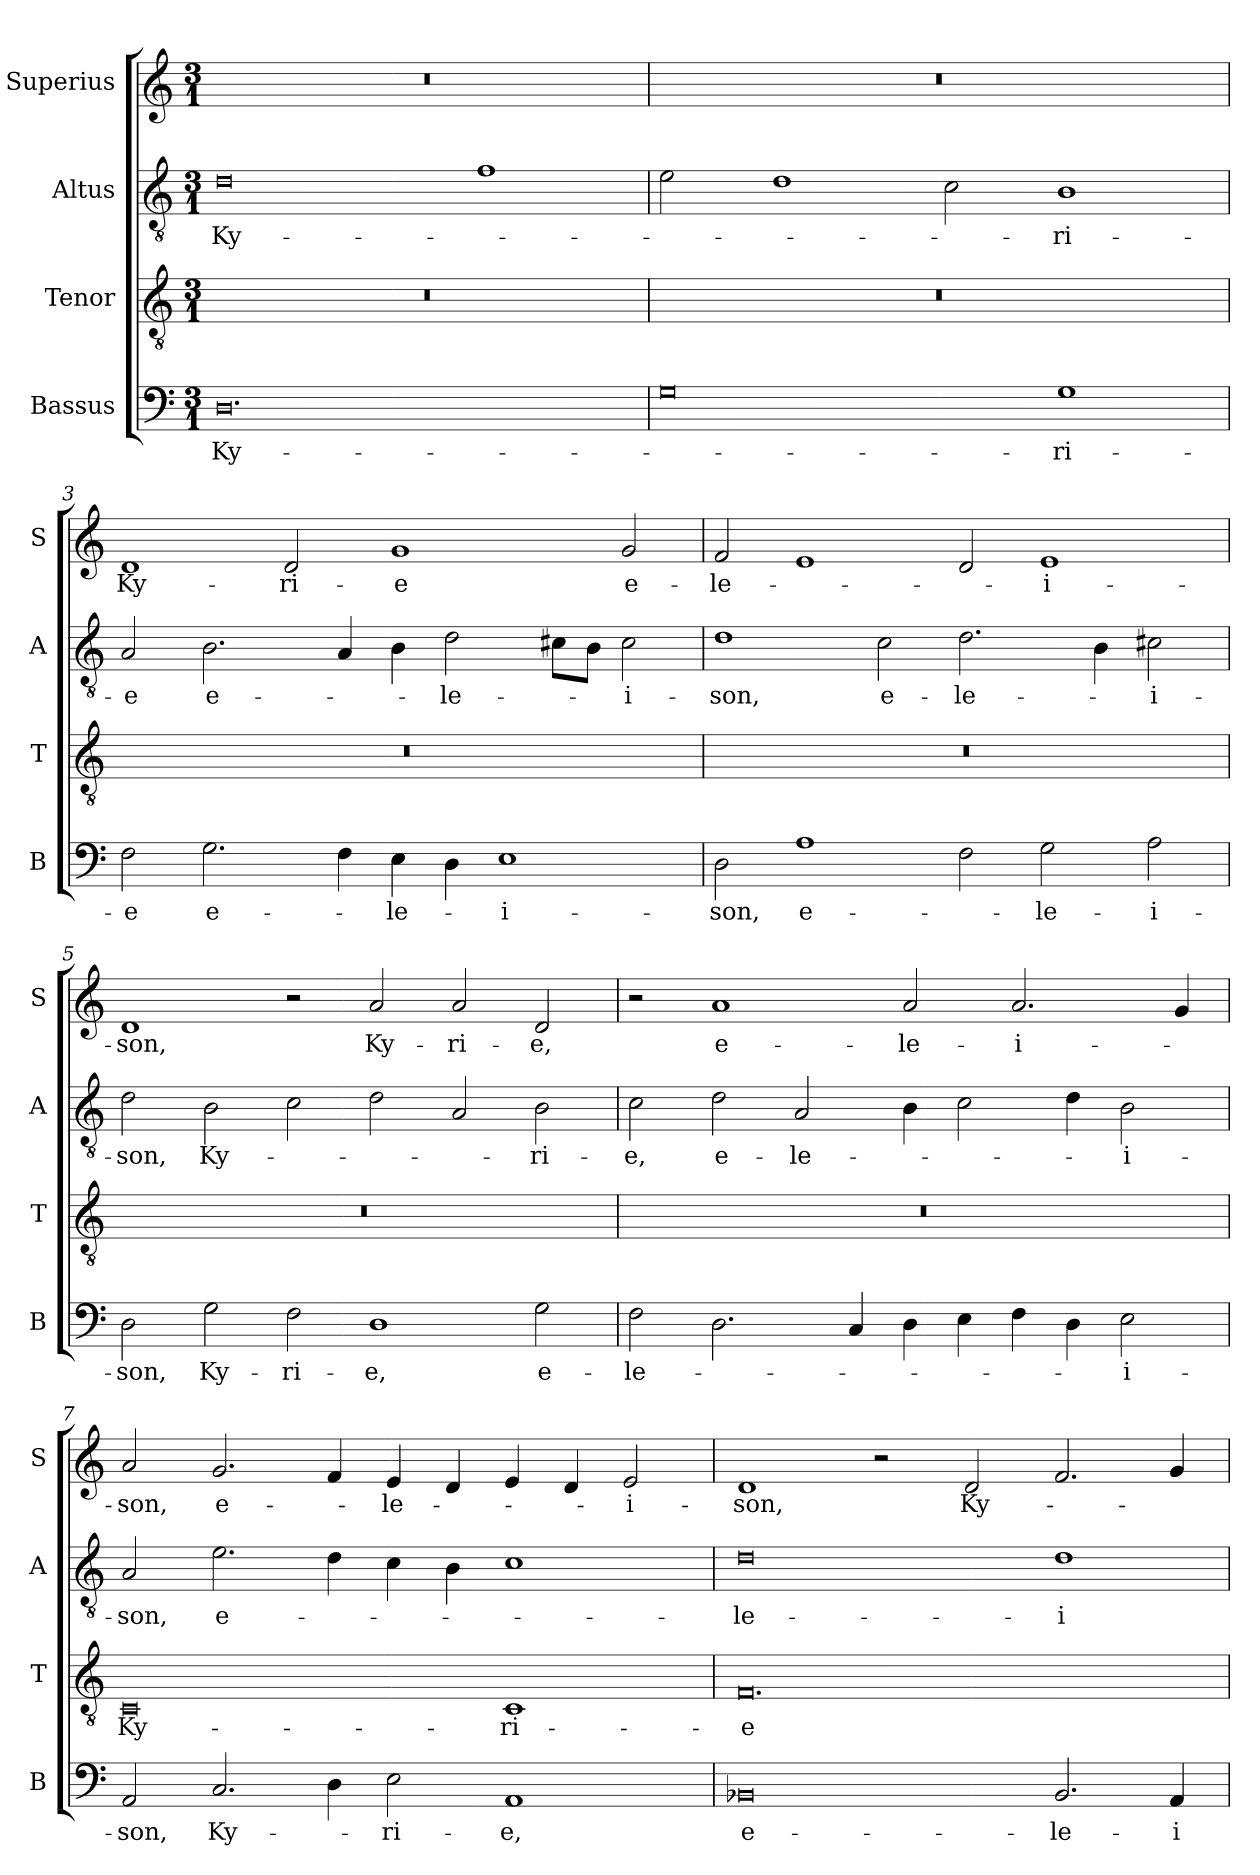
**kern	**text	**kern	**text	**kern	**text	**kern	**text
*part4	*part4	*part3	*part3	*part2	*part2	*part1	*part1
*staff4	*staff4	*staff3	*staff3	*staff2	*staff2	*staff1	*staff1
*I"Bassus	*	*I"Tenor	*	*I"Altus	*	*I"Superius	*
*I'B	*	*I'T	*	*I'A	*	*I'S	*
*clefF4	*	*clefGv2	*	*clefGv2	*	*clefG2	*
*k[]	*	*k[]	*	*k[]	*	*k[]	*
*M3/1	*	*M3/1	*	*M3/1	*	*M3/1	*
*MM288	*	*MM288	*	*MM288	*	*MM288	*
=1	=1	=1	=1	=1	=1	=1	=1
!	!LO:LY:b	!	!	!	!LO:LY:b	!	!
0.D	Ky-	0.r	.	0d	Ky-	0.r	.
.	.	.	.	1f	.	.	.
=2`	=2`	=2`	=2`	=2`	=2`	=2`	=2`
0G	.	0.r	.	2e\	.	0.r	.
.	.	.	.	1d	.	.	.
.	.	.	.	2c\	.	.	.
!	!LO:LY:b	!	!	!	!LO:LY:b	!	!
1G	-ri-	.	.	1B	-ri-	.	.
=3`	=3`	=3`	=3`	=3`	=3`	=3`	=3`
!	!LO:LY:b	!	!	!	!LO:LY:b	!	!LO:LY:b
2F\	-e	0.r	.	2A/	-e	1d	Ky-
!	!LO:LY:b	!	!	!	!LO:LY:b	!	!
2.G\	e-	.	.	2.B\	e-	.	.
!	!	!	!	!	!	!	!LO:LY:b
.	.	.	.	.	.	2d/	-ri-
4F\	.	.	.	4A/	.	.	.
!	!LO:LY:b	!	!	!	!	!	!LO:LY:b
4E\	-le-	.	.	4B\	.	1g	-e
!	!	!	!	!	!LO:LY:b	!	!
4D\	.	.	.	2d\	-le-	.	.
!	!LO:LY:b	!	!	!	!	!	!
1E	-i-	.	.	.	.	.	.
.	.	.	.	8c#X\L	.	.	.
.	.	.	.	8B\J	.	.	.
!	!	!	!	!	!LO:LY:b	!	!LO:LY:b
.	.	.	.	2c#\	-i-	2g/	e-
=4`	=4`	=4`	=4`	=4`	=4`	=4`	=4`
!	!LO:LY:b	!	!	!	!LO:LY:b	!	!LO:LY:b
2D\	-son,	0.r	.	1d	-son,	2f/	-le-
!	!LO:LY:b	!	!	!	!	!	!
1A	e-	.	.	.	.	1e	.
!	!	!	!	!	!LO:LY:b	!	!
.	.	.	.	2c\	e-	.	.
!	!	!	!	!	!LO:LY:b	!	!
2F\	.	.	.	2.d\	-le-	2d/	.
!	!LO:LY:b	!	!	!	!	!	!LO:LY:b
2G\	-le-	.	.	.	.	1e	-i-
.	.	.	.	4B\	.	.	.
!	!LO:LY:b	!	!	!	!LO:LY:b	!	!
2A\	-i-	.	.	2c#X\	-i-	.	.
!!LO:LB:g=z
=5`	=5`	=5`	=5`	=5`	=5`	=5`	=5`
!	!LO:LY:b	!	!	!	!LO:LY:b	!	!LO:LY:b
2D\	-son,	0.r	.	2d\	-son,	1d	-son,
!	!LO:LY:b	!	!	!	!LO:LY:b	!	!
2G\	Ky-	.	.	2B\	Ky-	.	.
!	!LO:LY:b	!	!	!	!	!	!
2F\	-ri-	.	.	2c\	.	2r	.
!	!LO:LY:b	!	!	!	!	!	!LO:LY:b
1D	-e,	.	.	2d\	.	2a/	Ky-
!	!	!	!	!	!	!	!LO:LY:b
.	.	.	.	2A/	.	2a/	-ri-
!	!LO:LY:b	!	!	!	!LO:LY:b	!	!LO:LY:b
2G\	e-	.	.	2B\	-ri-	2d/	-e,
=6`	=6`	=6`	=6`	=6`	=6`	=6`	=6`
!	!LO:LY:b	!	!	!	!LO:LY:b	!	!
2F\	-le-	0.r	.	2c\	-e,	2r	.
!	!	!	!	!	!LO:LY:b	!	!LO:LY:b
2.D\	.	.	.	2d\	e-	1a	e-
!	!	!	!	!	!LO:LY:b	!	!
.	.	.	.	2A/	-le-	.	.
4C/	.	.	.	.	.	.	.
!	!	!	!	!	!	!	!LO:LY:b
4D\	.	.	.	4B\	.	2a/	-le-
4E\	.	.	.	2c\	.	.	.
!	!	!	!	!	!	!	!LO:LY:b
4F\	.	.	.	.	.	2.a/	-i-
4D\	.	.	.	4d\	.	.	.
!	!LO:LY:b	!	!	!	!LO:LY:b	!	!
2E\	-i-	.	.	2B\	-i-	.	.
.	.	.	.	.	.	4g/	.
=7`	=7`	=7`	=7`	=7`	=7`	=7`	=7`
!	!LO:LY:b	!	!LO:LY:b	!	!LO:LY:b	!	!LO:LY:b
2AA/	-son,	0C	Ky-	2A/	-son,	2a/	-son,
!	!LO:LY:b	!	!	!	!LO:LY:b	!	!LO:LY:b
2.C/	Ky-	.	.	2.e\	e-	2.g/	e-
4D\	.	.	.	4d\	.	4f/	.
!	!LO:LY:b	!	!	!	!	!	!LO:LY:b
2E\	-ri-	.	.	4c\	.	4e/	-le-
.	.	.	.	4B\	.	4d/	.
!	!LO:LY:b	!	!LO:LY:b	!	!	!	!
1AA	-e,	1C	-ri-	1c	.	4e/	.
.	.	.	.	.	.	4d/	.
!	!	!	!	!	!	!	!LO:LY:b
.	.	.	.	.	.	2e/	-i-
=8`	=8`	=8`	=8`	=8`	=8`	=8`	=8`
!	!LO:LY:b	!	!LO:LY:b	!	!LO:LY:b	!	!LO:LY:b
0BB-X	e-	0.F	-e	0d	-le-	1d	-son,
.	.	.	.	.	.	2r	.
!	!	!	!	!	!	!	!LO:LY:b
.	.	.	.	.	.	2d/	Ky-
!	!LO:LY:b	!	!	!	!LO:LY:b	!	!
2.BB-/	-le-	.	.	1d	-i-	2.f/	.
!	!LO:LY:b	!	!	!	!	!	!
4AA/	-i-	.	.	.	.	4g/	.
=`	=`	=`	=`	=`	=`	=`	=`
*-	*-	*-	*-	*-	*-	*-	*-
